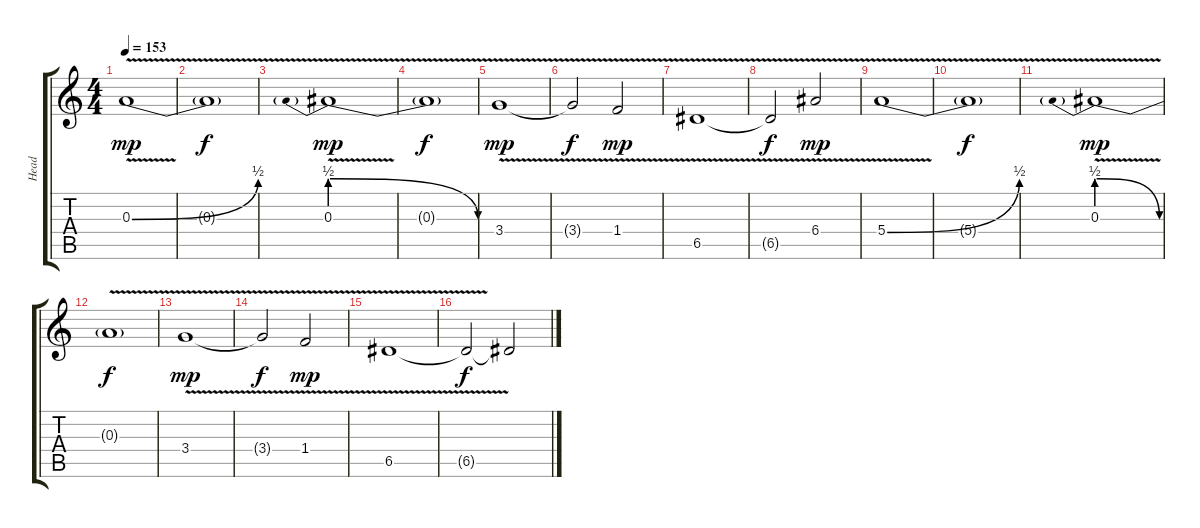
\track ("Head" "Head") {instrument distortionguitar}
\staff {score tabs}
\tuning (E4 Db4 A3 E3 A2 E2) {hide}
\ts (4 4)
\tempo 153
\clef g2
\ks c
0.3{be (bend 0 0 60 2) v}.1{dy mp} |
0.3{t}.1{dy f} |
0.3{be (prebendrelease 0 2 60 0) v}.1{dy mp} |
0.3{t}.1{dy f} |
3.4{v}.1{dy mp} |
3.4{t}.2{dy f} 1.4{v}.2{dy mp} |
6.5{v}.1 |
6.5{t}.2{dy f} 6.4{v}.2{dy mp} |
5.4{be (bend 0 0 60 2) v}.1 |
5.4{t}.1{dy f} |
0.3{be (prebendrelease 0 2 60 0) v}.1{dy mp} |
0.3{t}.1{dy f} |
3.4{v}.1{dy mp} |
3.4{t}.2{dy f} 1.4{v}.2{dy mp} |
6.5{v}.1 |
6.5{t}.2{dy f} 6.5{t}.2
